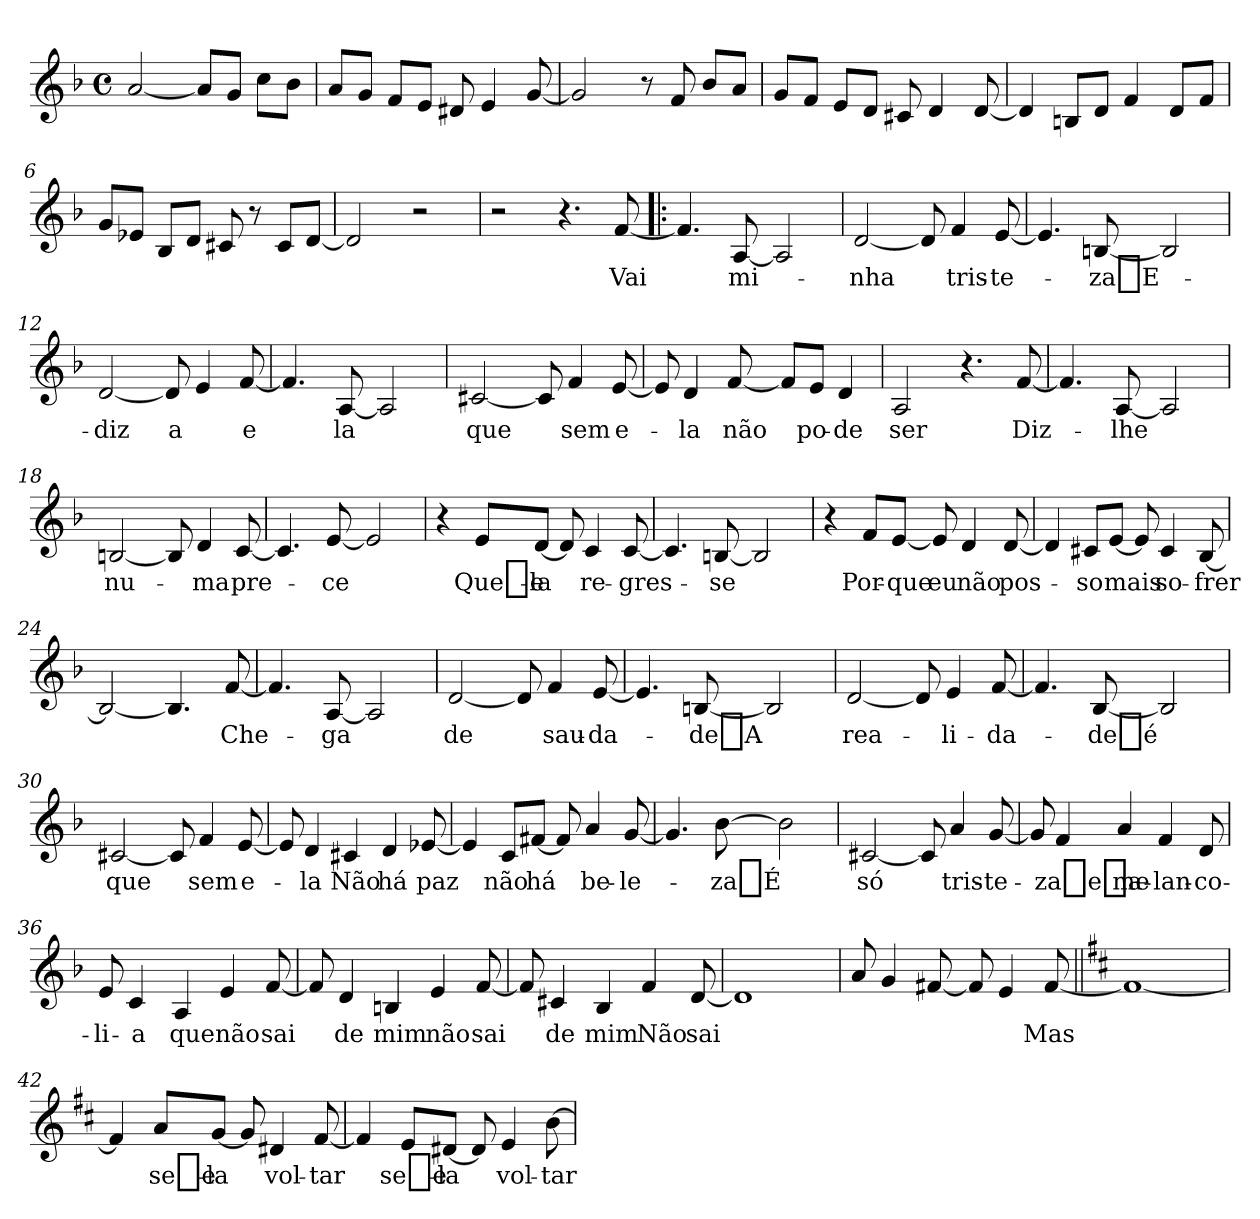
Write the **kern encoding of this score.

**kern	**text
*part1	*part1
*staff1	*staff1
*clefG2	*
*k[b-]	*
*F:	*
*M4/4	*
*met(c)	*
=1	=1
[2a/	.
8a/L]	.
8g/J	.
8cc\L	.
8b-\J	.
=2	=2
8a/L	.
8g/J	.
8f/L	.
8e/J	.
8d#X/	.
4e/	.
[8g/	.
=3	=3
2g/]	.
8r	.
8f/	.
8b-/L	.
8a/J	.
=4	=4
8g/L	.
8f/J	.
8e/L	.
8d/J	.
8c#X/	.
4d/	.
[8d/	.
!!LO:LB:g=z
=5	=5
4d/]	.
8Bn/L	.
8d/J	.
4f/	.
8d/L	.
8f/J	.
=6	=6
8g/L	.
8e-X/J	.
8B-/L	.
8d/J	.
8c#X/	.
8r	.
8c#/L	.
[8d/J	.
=7	=7
2d/]	.
2r	.
=8	=8
2r	.
4.r	.
!	!LO:LY:b
[8f/	Vai
!!LO:LB:g=z
=9!|:	=9!|:
4.f/]	.
!	!LO:LY:b
[8A/	mi-
2A/]	.
=10	=10
!	!LO:LY:b
[2d/	-nha
8d/]	.
!	!LO:LY:b
4f/	tris-
!	!LO:LY:b
[8e/	-te-
=11	=11
4.e/]	.
!	!LO:LY:b
[8Bn/	-za_E-
2B/]	.
=12	=12
!	!LO:LY:b
[2d/	-diz
!	!LO:LY:b
8d/]	a
4e/	.
!	!LO:LY:b
[8f/	e
!!LO:LB:g=z
=13	=13
4.f/]	.
!	!LO:LY:b
[8A/	la
2A/]	.
=14	=14
!	!LO:LY:b
[2c#X/	que
8c#/]	.
!	!LO:LY:b
4f/	sem
!	!LO:LY:b
[8e/	e-
=15	=15
8e/]	.
!	!LO:LY:b
4d/	-la
!	!LO:LY:b
[8f/	não
8f/L]	.
!	!LO:LY:b
8e/J	po-
!	!LO:LY:b
4d/	-de
=16	=16
!	!LO:LY:b
2A/	ser
4.r	.
!	!LO:LY:b
[8f/	Diz-
!!LO:LB:g=z
=17	=17
4.f/]	.
!	!LO:LY:b
[8A/	-lhe
2A/]	.
=18	=18
!	!LO:LY:b
[2Bn/	nu-
8B/]	.
!	!LO:LY:b
4d/	-ma
!	!LO:LY:b
[8c/	pre-
=19	=19
4.c/]	.
!	!LO:LY:b
[8e/	-ce
2e/]	.
=20	=20
4r	.
!	!LO:LY:b
8e/L	Que_e-
!	!LO:LY:b
[8d/J	-la
8d/]	.
!	!LO:LY:b
4c/	re-
!	!LO:LY:b
[8c/	-gres-
!!LO:LB:g=z
=21	=21
4.c/]	.
!	!LO:LY:b
[8Bn/	-se
2B/]	.
=22	=22
4r	.
!	!LO:LY:b
8f/L	Por-
!	!LO:LY:b
[8e/J	-que
!	!LO:LY:b
8e/]	eu
!	!LO:LY:b
4d/	não
!	!LO:LY:b
[8d/	pos-
=23	=23
4d/]	.
!	!LO:LY:b
8c#X/L	-so
!	!LO:LY:b
[8e/J	mais
8e/]	.
!	!LO:LY:b
4c#/	so-
!	!LO:LY:b
[8B-/	-frer
=24	=24
2B-/_	.
4.B-/]	.
!	!LO:LY:b
[8f/	Che-
!!LO:LB:g=z
=25	=25
4.f/]	.
!	!LO:LY:b
[8A/	-ga
2A/]	.
=26	=26
!	!LO:LY:b
[2d/	de
8d/]	.
!	!LO:LY:b
4f/	sau-
!	!LO:LY:b
[8e/	-da-
=27	=27
4.e/]	.
!	!LO:LY:b
[8Bn/	-de_A
2B/]	.
=28	=28
!	!LO:LY:b
[2d/	rea-
8d/]	.
!	!LO:LY:b
4e/	-li-
!	!LO:LY:b
[8f/	-da-
!!LO:LB:g=z
=29	=29
4.f/]	.
!	!LO:LY:b
[8B-/	-de_é
2B-/]	.
=30	=30
!	!LO:LY:b
[2c#X/	que
8c#/]	.
!	!LO:LY:b
4f/	sem
!	!LO:LY:b
[8e/	e-
=31	=31
8e/]	.
!	!LO:LY:b
4d/	-la
!	!LO:LY:b
4c#X/	Não
!	!LO:LY:b
4d/	há
!	!LO:LY:b
[8e-X/	paz
=32	=32
4e-/]	.
!	!LO:LY:b
8c/L	não
!	!LO:LY:b
[8f#X/J	há
8f#/]	.
!	!LO:LY:b
4a/	be-
!	!LO:LY:b
[8g/	-le-
!!LO:PB:g=z
=33	=33
4.g/]	.
!	!LO:LY:b
[8b-\	-za_É
2b-\]	.
=34	=34
!	!LO:LY:b
[2c#X/	só
8c#/]	.
!	!LO:LY:b
4a/	tris-
!	!LO:LY:b
[8g/	-te-
=35	=35
8g/]	.
!	!LO:LY:b
4f/	-za_e_a
!	!LO:LY:b
4a/	me-
!	!LO:LY:b
4f/	-lan-
!	!LO:LY:b
8d/	-co-
=36	=36
!	!LO:LY:b
8e/	-li-
!	!LO:LY:b
4c/	-a
!	!LO:LY:b
4A/	que
!	!LO:LY:b
4e/	não
!	!LO:LY:b
[8f/	sai
!!LO:LB:g=z
=37	=37
8f/]	.
!	!LO:LY:b
4d/	de
!	!LO:LY:b
4Bn/	mim
!	!LO:LY:b
4e/	não
!	!LO:LY:b
[8f/	sai
=38	=38
8f/]	.
!	!LO:LY:b
4c#X/	de
!	!LO:LY:b
4B-/	mim
!	!LO:LY:b
4f/	Não
!	!LO:LY:b
[8d/	sai
=39	=39
1d]	.
=40	=40
8a/	.
4g/	.
[8f#X/	.
8f#/]	.
4e/	.
!	!LO:LY:b
[8f#/	Mas
!!LO:LB:g=z
=41||	=41||
*k[f#c#]	*
*D:	*
1f#_	.
=42	=42
4f#/]	.
!	!LO:LY:b
8a/L	se_e-
!	!LO:LY:b
[8g/J	-la
8g/]	.
!	!LO:LY:b
4d#X/	vol-
!	!LO:LY:b
[8f#/	-tar
=43	=43
4f#/]	.
!	!LO:LY:b
8e/L	se_e-
!	!LO:LY:b
[8d#X/J	-la
8d#/]	.
!	!LO:LY:b
4e/	vol-
!	!LO:LY:b
[8b\	-tar
=	=
*-	*-
